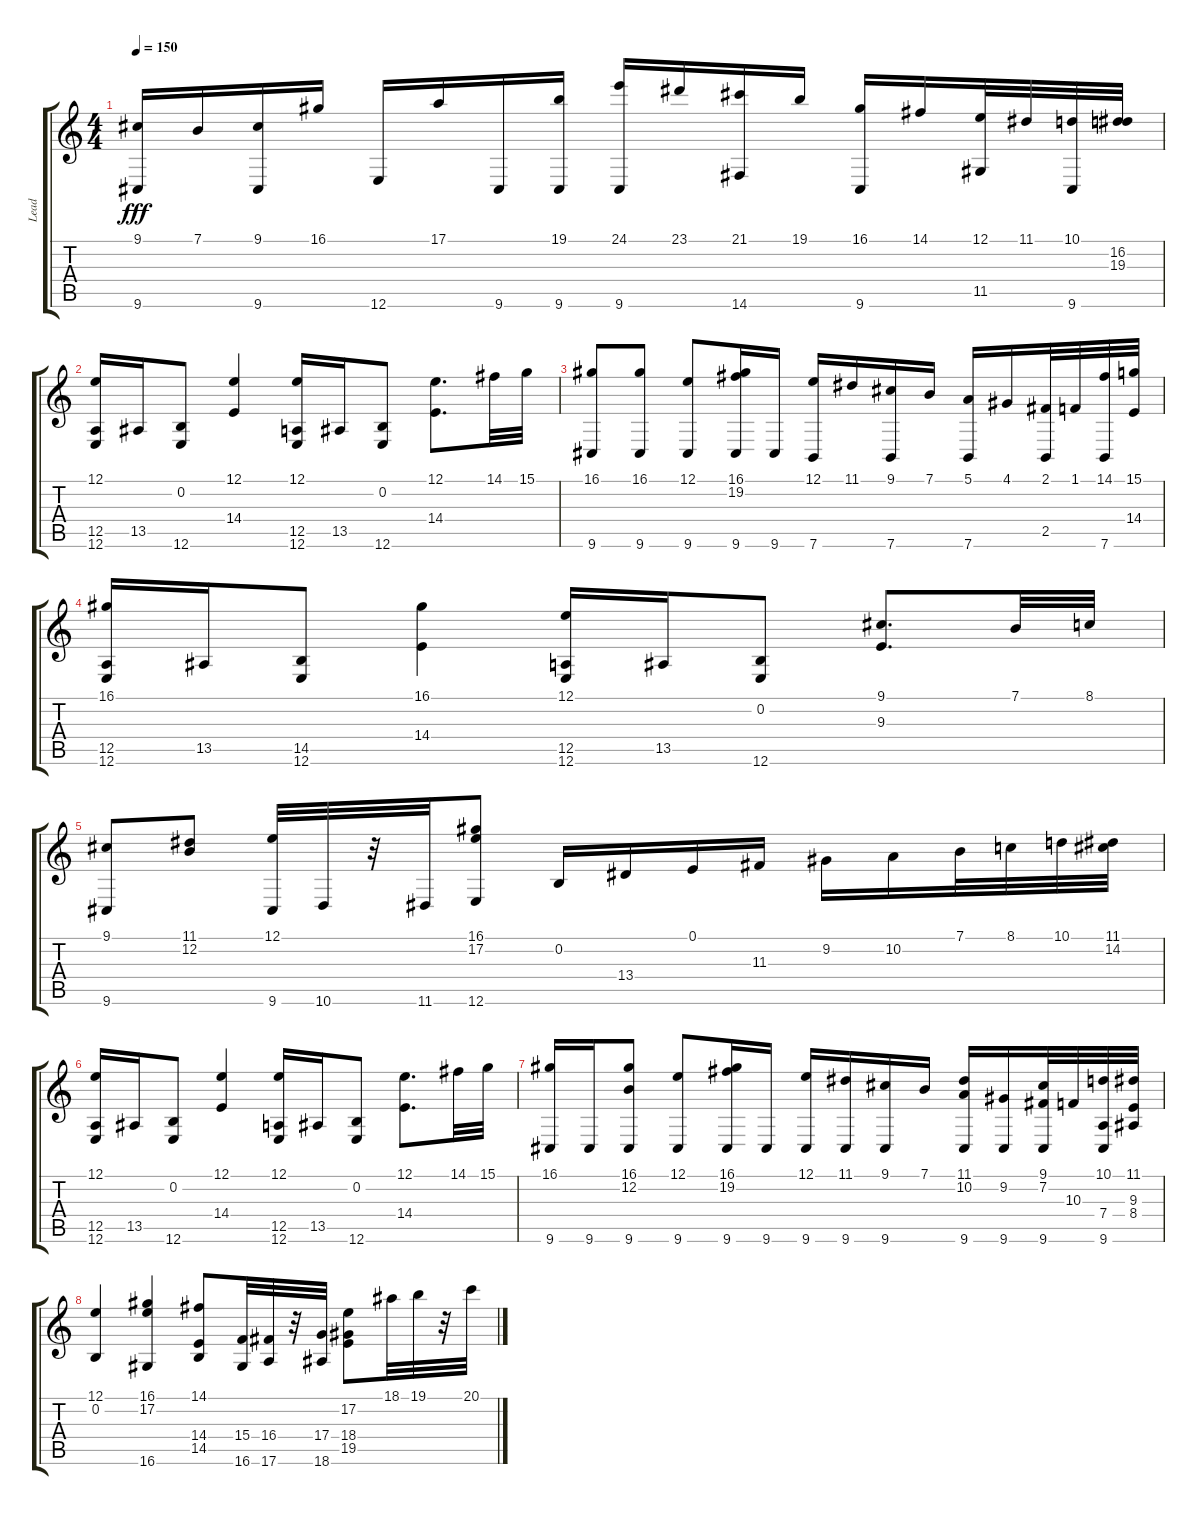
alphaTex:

\track ("Lead" "Lead") {instrument lead1square}
\staff {score tabs}
\tuning (E4 B3 G3 D3 A2 E2) {hide}
\ts (4 4)
\tempo 150
\clef g2
\ks c
(9.1 9.6).16{dy fff} 7.1.16 (9.1 9.6).16 16.1.16 12.6.16 17.1.16 9.6.16 (19.1 9.6).16 (24.1 9.6).16 23.1.16 (21.1 14.6).16 19.1.16 (16.1 9.6).16 14.1.16 (12.1 11.5).32 11.1.32 (10.1 9.6).32 (16.2 19.3).32 |
(12.1 12.5 12.6).16 13.5.16 (0.2 12.6).8 (12.1 14.4).4 (12.1 12.5 12.6).16 13.5.16 (0.2 12.6).8 (12.1 14.4).8{d} 14.1.32 15.1.32 |
(16.1 9.6).8 (16.1 9.6).8 (12.1 9.6).8 (16.1 19.2 9.6).16 9.6.16 (12.1 7.6).16 11.1.16 (9.1 7.6).16 7.1.16 (5.1 7.6).16 4.1.16 (2.1 2.5).32 1.1.32 (14.1 7.6).32 (15.1 14.4).32 |
(16.1 12.5 12.6).16 13.5.16 (14.5 12.6).8 (16.1 14.4).4 (12.1 12.5 12.6).16 13.5.16 (0.2 12.6).8 (9.1 9.3).8{d} 7.1.32 8.1.32 |
(9.1 9.6).8 (11.1 12.2).8 (12.1 9.6).32 10.6.32 r.32 11.6.32 (16.1 17.2 12.6).8 0.2.16 13.4.16 0.1.16 11.3.16 9.2.16 10.2.16 7.1.32 8.1.32 10.1.32 (11.1 14.2).32 |
(12.1 12.5 12.6).16 13.5.16 (0.2 12.6).8 (12.1 14.4).4 (12.1 12.5 12.6).16 13.5.16 (0.2 12.6).8 (12.1 14.4).8{d} 14.1.32 15.1.32 |
(16.1 9.6).16 9.6.16 (16.1 12.2 9.6).8 (12.1 9.6).8 (16.1 19.2 9.6).16 9.6.16 (12.1 9.6).16 (11.1 9.6).16 (9.1 9.6).16 7.1.16 (11.1 10.2 9.6).16 (9.2 9.6).16 (9.1 7.2 9.6).32 10.3.32 (10.1 7.4 9.6).32 (11.1 9.3 8.4).32 |
(12.1 0.2).4 (16.1 17.2 16.6).4 (14.1 14.4 14.5).8 (15.4 16.6).32 (16.4 17.6).32 r.32 (17.4 18.6).32 (17.2 18.4 19.5).8 18.1.32 19.1.32 r.32 20.1.32
